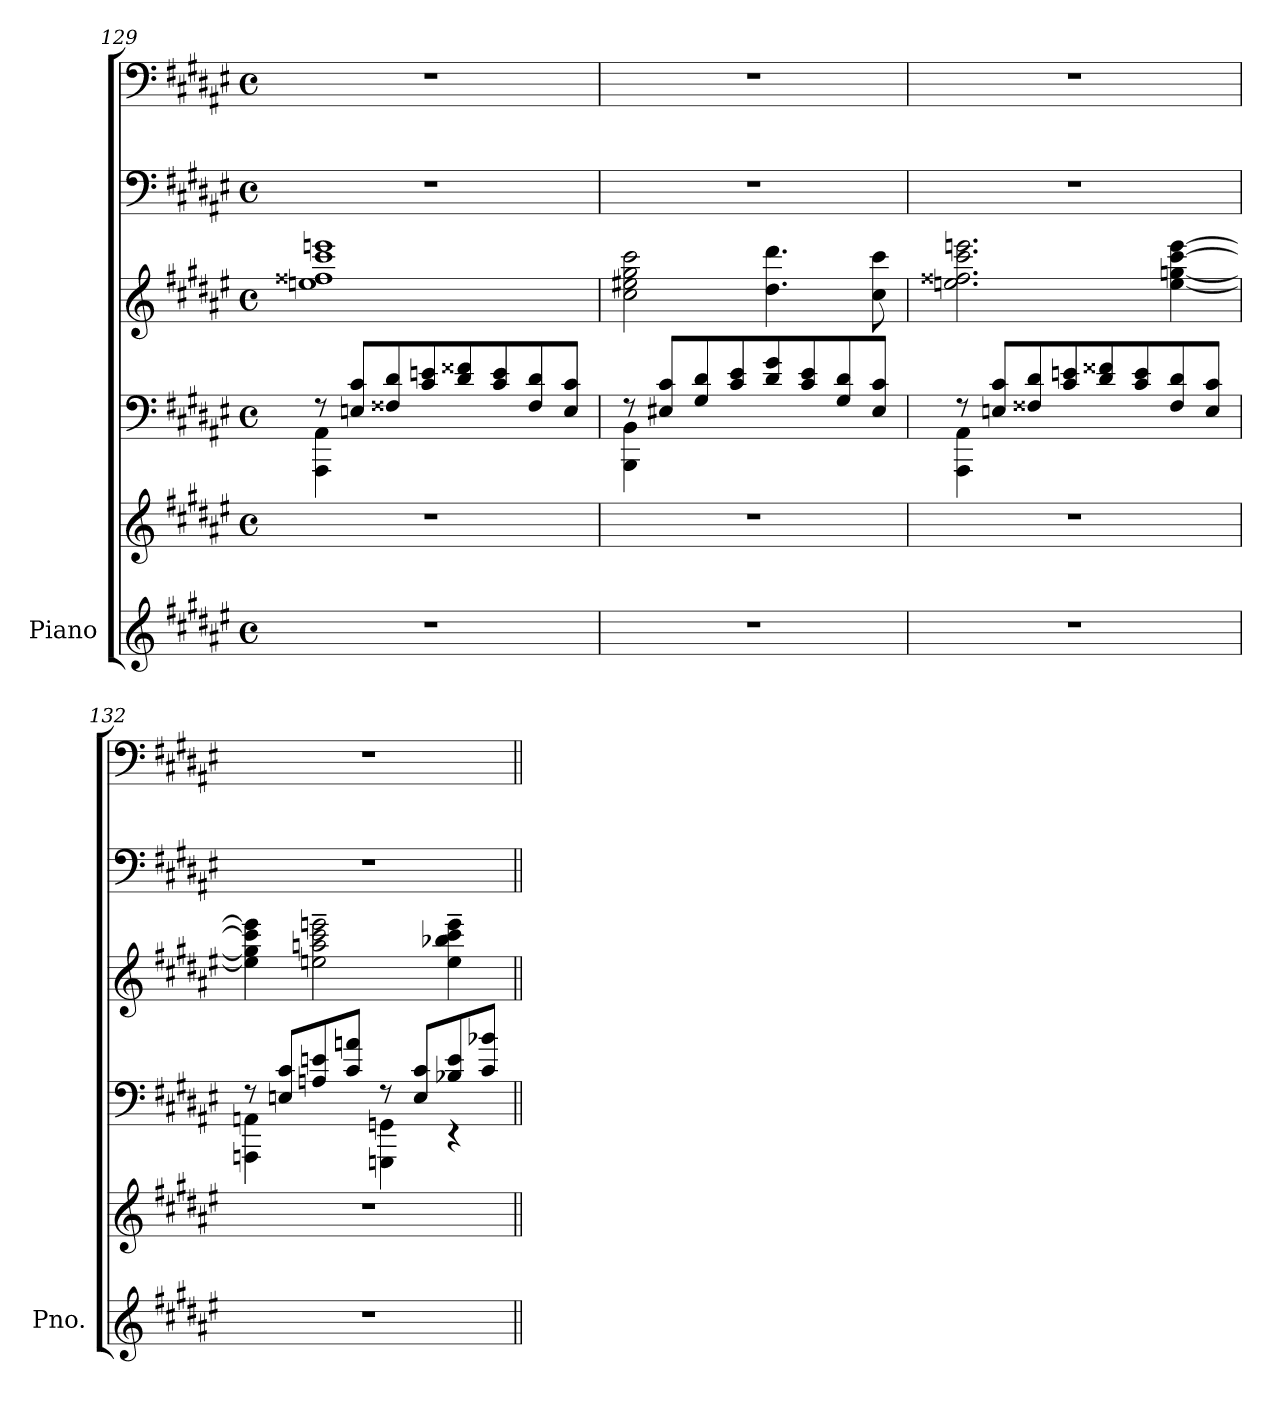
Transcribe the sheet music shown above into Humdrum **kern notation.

**kern	**kern	**kern	**kern	**kern	**kern
*part1	*part1	*part1	*part1	*part1	*part1
*staff6	*staff5	*staff4	*staff3	*staff2	*staff1
*I"Piano	*	*	*	*	*
*I'Pno.	*	*	*	*	*
!!LO:LB:g=z
*clefG2	*clefG2	*clefF4	*clefG2	*clefF4	*clefF4
*k[f#c#g#d#a#e#]	*k[f#c#g#d#a#e#]	*k[f#c#g#d#a#e#]	*k[f#c#g#d#a#e#]	*k[f#c#g#d#a#e#]	*k[f#c#g#d#a#e#]
*M4/4	*M4/4	*M4/4	*M4/4	*M4/4	*M4/4
*met(c)	*met(c)	*met(c)	*met(c)	*met(c)	*met(c)
=129	=129	=129	=129	=129	=129
*	*	*^	*	*	*
1r	1r	8rF	4AAA#\ 4AA#\	1een 1ff##X 1ccc# 1eeen	1r	1r
.	.	8En/ 8c#/L	.	.	.	.
.	.	8F##X/ 8d#/	4ryy	.	.	.
.	.	8c#/ 8en/	.	.	.	.
.	.	8d#/ 8f##X/	2ryy	.	.	.
.	.	8c#/ 8e/	.	.	.	.
.	.	8F##/ 8d#/	.	.	.	.
.	.	8E/ 8c#/J	.	.	.	.
=130	=130	=130	=130	=130	=130	=130
1r	1r	8rF	4BBB\ 4BB\	2cc#\ 2ee#X\ 2gg#\ 2ccc#\	1r	1r
.	.	8E#X/ 8c#/L	.	.	.	.
.	.	8G#/ 8d#/	4ryy	.	.	.
.	.	8c#/ 8e#/	.	.	.	.
.	.	8d#/ 8g#/	2ryy	4.dd#\ 4.ddd#\	.	.
.	.	8c#/ 8e#/	.	.	.	.
.	.	8G#/ 8d#/	.	.	.	.
.	.	8E#/ 8c#/J	.	8cc#\ 8ccc#\	.	.
=131	=131	=131	=131	=131	=131	=131
1r	1r	8rF	4AAA#\ 4AA#\	2.een\ 2.ff##X\ 2.ccc#\ 2.eeen\	1r	1r
.	.	8En/ 8c#/L	.	.	.	.
.	.	8F##X/ 8d#/	4ryy	.	.	.
.	.	8c#/ 8en/	.	.	.	.
.	.	8d#/ 8f##X/	2ryy	.	.	.
.	.	8c#/ 8e/	.	.	.	.
.	.	8F##/ 8d#/	.	[4ee\ [4ggn\ [4ccc#\ [4eee\	.	.
.	.	8E/ 8c#/J	.	.	.	.
=132	=132	=132	=132	=132	=132	=132
1r	1r	8rF	4AAAn\ 4AAn\	4ee\] 4gg\] 4ccc#\] 4eee\]	1r	1r
.	.	8En/ 8c#/L	.	.	.	.
.	.	8An/ 8en/	4ryy	2een\~ 2aan\~ 2ccc#\~ 2eeen\~	.	.
.	.	8c#/ 8an/J	.	.	.	.
.	.	8rF	4GGGn\ 4GGn\	.	.	.
.	.	8E/ 8c#/L	.	.	.	.
.	.	8B-X/ 8e/	4r	4ee\~ 4bb-X\~ 4ccc#\~ 4eee\~	.	.
.	.	8c#/ 8b-X/J	.	.	.	.
*	*	*v	*v	*	*	*
=||	=||	=||	=||	=||	=||
*-	*-	*-	*-	*-	*-
